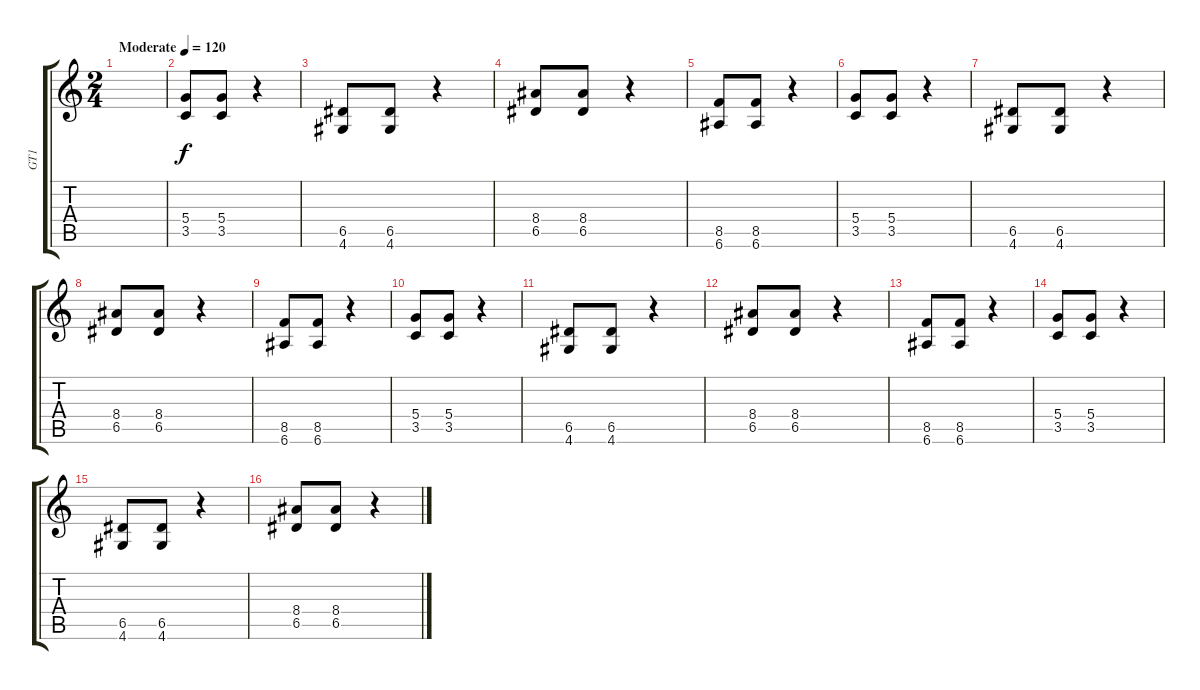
\track ("GT1" "GT1") {instrument distortionguitar}
\staff {score tabs}
\tuning (E4 B3 G3 D3 A2 E2) {hide}
\ts (2 4)
\tempo (120 "Moderate")
\clef g2
\ks c
|
(5.4 3.5).8 (5.4 3.5).8 r.4 |
(6.5 4.6).8 (6.5 4.6).8 r.4 |
(8.4 6.5).8 (8.4 6.5).8 r.4 |
(8.5 6.6).8 (8.5 6.6).8 r.4 |
(5.4 3.5).8 (5.4 3.5).8 r.4 |
(6.5 4.6).8 (6.5 4.6).8 r.4 |
(8.4 6.5).8 (8.4 6.5).8 r.4 |
(8.5 6.6).8 (8.5 6.6).8 r.4 |
(5.4 3.5).8 (5.4 3.5).8 r.4 |
(6.5 4.6).8 (6.5 4.6).8 r.4 |
(8.4 6.5).8 (8.4 6.5).8 r.4 |
(8.5 6.6).8 (8.5 6.6).8 r.4 |
(5.4 3.5).8 (5.4 3.5).8 r.4 |
(6.5 4.6).8 (6.5 4.6).8 r.4 |
(8.4 6.5).8 (8.4 6.5).8 r.4
